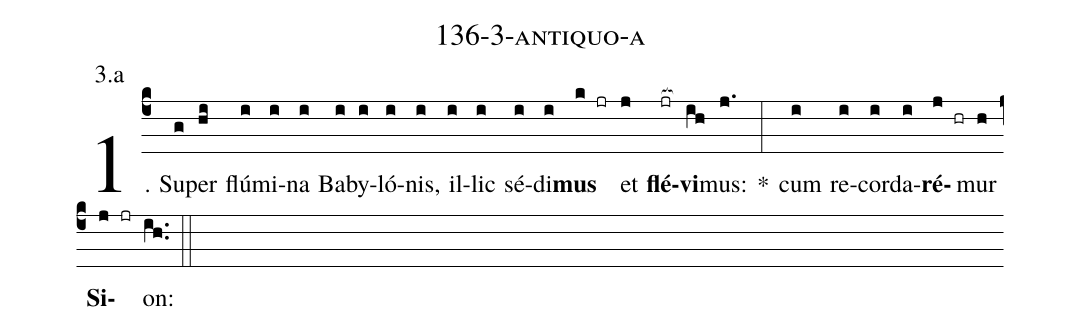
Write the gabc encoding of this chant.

name: 136-3-antiquo-a;
annotation: 3.a;
%%
(c4)1. Su(g)per(hi) flú(i)mi(i)na(i) Ba(i)by(i)ló(i)nis,(i) il(i)lic(i) sé(i)di(i)<b>mus</b>(k jr) et(j) <b>flé</b>(jr[ocb:1{])<b>vi</b>(ih[ocb:0}])mus:(j.) *(:) cum(i) re(i)cor(i)da(i)<b>ré</b>(j hr)mur(h) <b>Si</b>(j jr)on:(ih..) (::)
